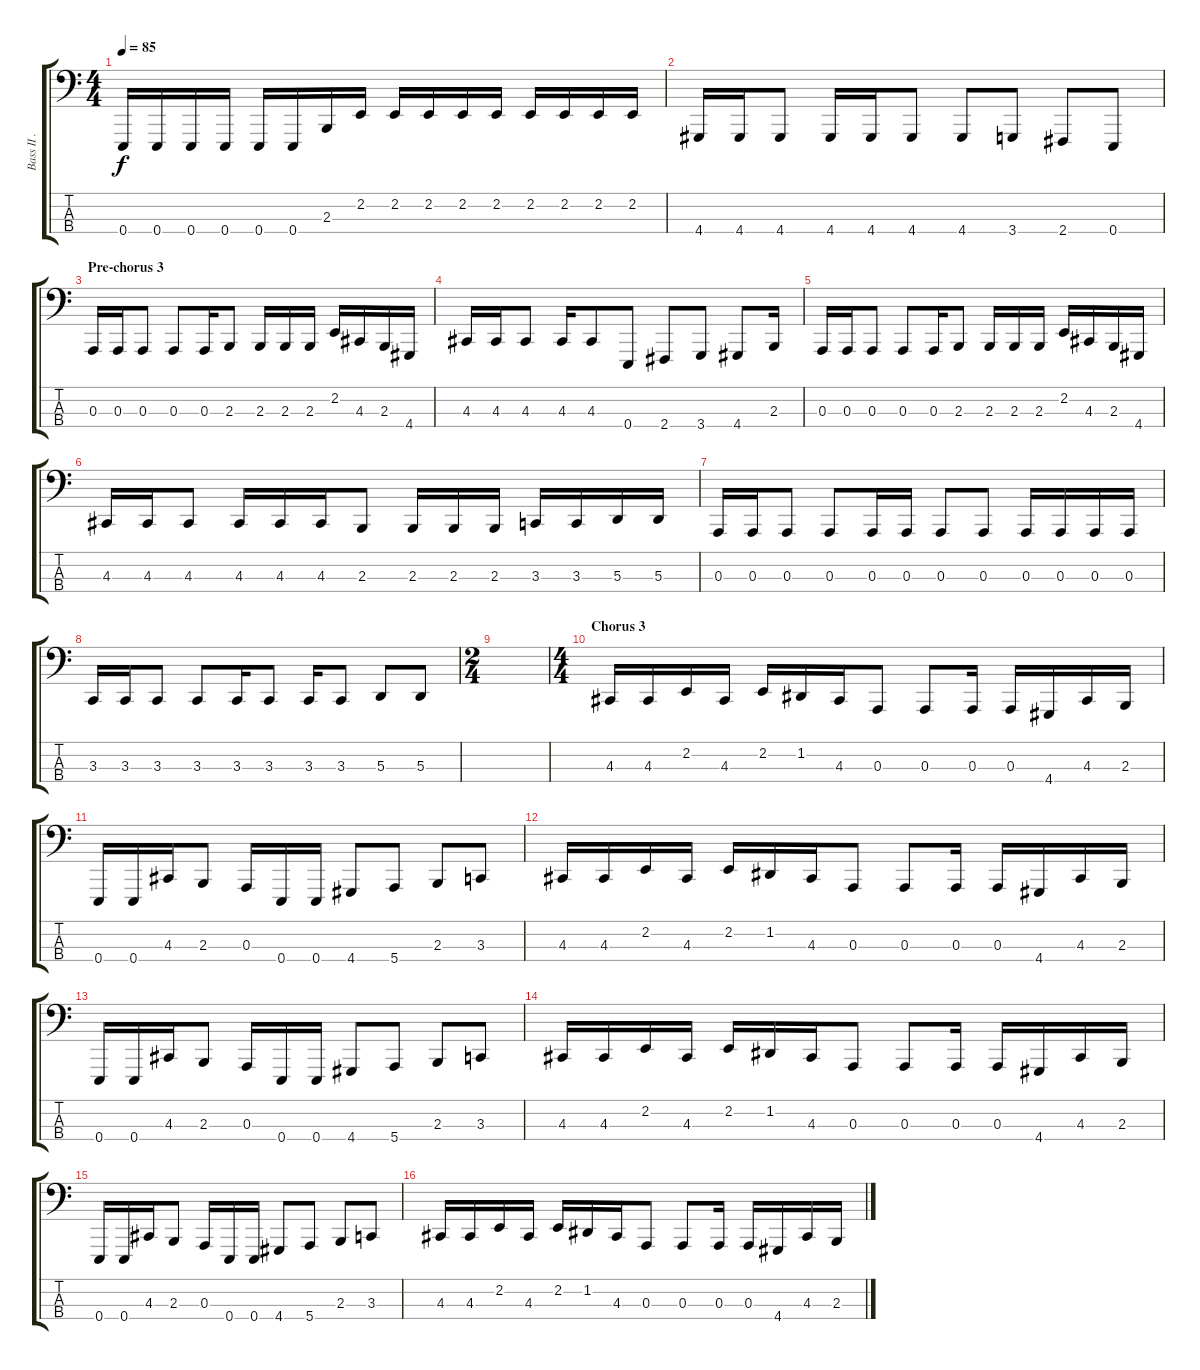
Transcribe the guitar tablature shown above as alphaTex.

\track ("Bass II . Pick Overdub" "Bass II . ") {instrument lead8bassandlead}
\staff {score tabs}
\tuning (G2 D2 A1 E1) {hide}
\ts (4 4)
\tempo 85
\clef f4
\ks c
0.4.16{dy f} 0.4.16 0.4.16 0.4.16 0.4.16 0.4.16 2.3.16 2.2.16 2.2.16 2.2.16 2.2.16 2.2.16 2.2.16 2.2.16 2.2.16 2.2.16 |
4.4.16 4.4.16 4.4.8 4.4.16 4.4.16 4.4.8 4.4.8 3.4.8 2.4.8 0.4.8 |
\section ("" "Pre-chorus 3")
0.3.16 0.3.16 0.3.8 0.3.8 0.3.16 2.3.8 2.3.16 2.3.16 2.3.16 2.2.16 4.3.16 2.3.16 4.4.16 |
4.3.16 4.3.16 4.3.8 4.3.16 4.3.8 0.4.8 2.4.8 3.4.8 4.4.8 2.3.16 |
0.3.16 0.3.16 0.3.8 0.3.8 0.3.16 2.3.8 2.3.16 2.3.16 2.3.16 2.2.16 4.3.16 2.3.16 4.4.16 |
4.3.16 4.3.16 4.3.8 4.3.16 4.3.16 4.3.16 2.3.8 2.3.16 2.3.16 2.3.16 3.3.16 3.3.16 5.3.16 5.3.16 |
0.3.16 0.3.16 0.3.8 0.3.8 0.3.16 0.3.16 0.3.8 0.3.8 0.3.16 0.3.16 0.3.16 0.3.16 |
3.3.16 3.3.16 3.3.8 3.3.8 3.3.16 3.3.8 3.3.16 3.3.8 5.3.8 5.3.8 |
\ts (2 4)
|
\ts (4 4)
\section ("" "Chorus 3")
4.3.16 4.3.16 2.2.16 4.3.16 2.2.16 1.2.16 4.3.16 0.3.8 0.3.8 0.3.16 0.3.16 4.4.16 4.3.16 2.3.16 |
0.4.16 0.4.16 4.3.16 2.3.8 0.3.16 0.4.16 0.4.16 4.4.8 5.4.8 2.3.8 3.3.8 |
4.3.16 4.3.16 2.2.16 4.3.16 2.2.16 1.2.16 4.3.16 0.3.8 0.3.8 0.3.16 0.3.16 4.4.16 4.3.16 2.3.16 |
0.4.16 0.4.16 4.3.16 2.3.8 0.3.16 0.4.16 0.4.16 4.4.8 5.4.8 2.3.8 3.3.8 |
4.3.16 4.3.16 2.2.16 4.3.16 2.2.16 1.2.16 4.3.16 0.3.8 0.3.8 0.3.16 0.3.16 4.4.16 4.3.16 2.3.16 |
0.4.16 0.4.16 4.3.16 2.3.8 0.3.16 0.4.16 0.4.16 4.4.8 5.4.8 2.3.8 3.3.8 |
4.3.16 4.3.16 2.2.16 4.3.16 2.2.16 1.2.16 4.3.16 0.3.8 0.3.8 0.3.16 0.3.16 4.4.16 4.3.16 2.3.16
